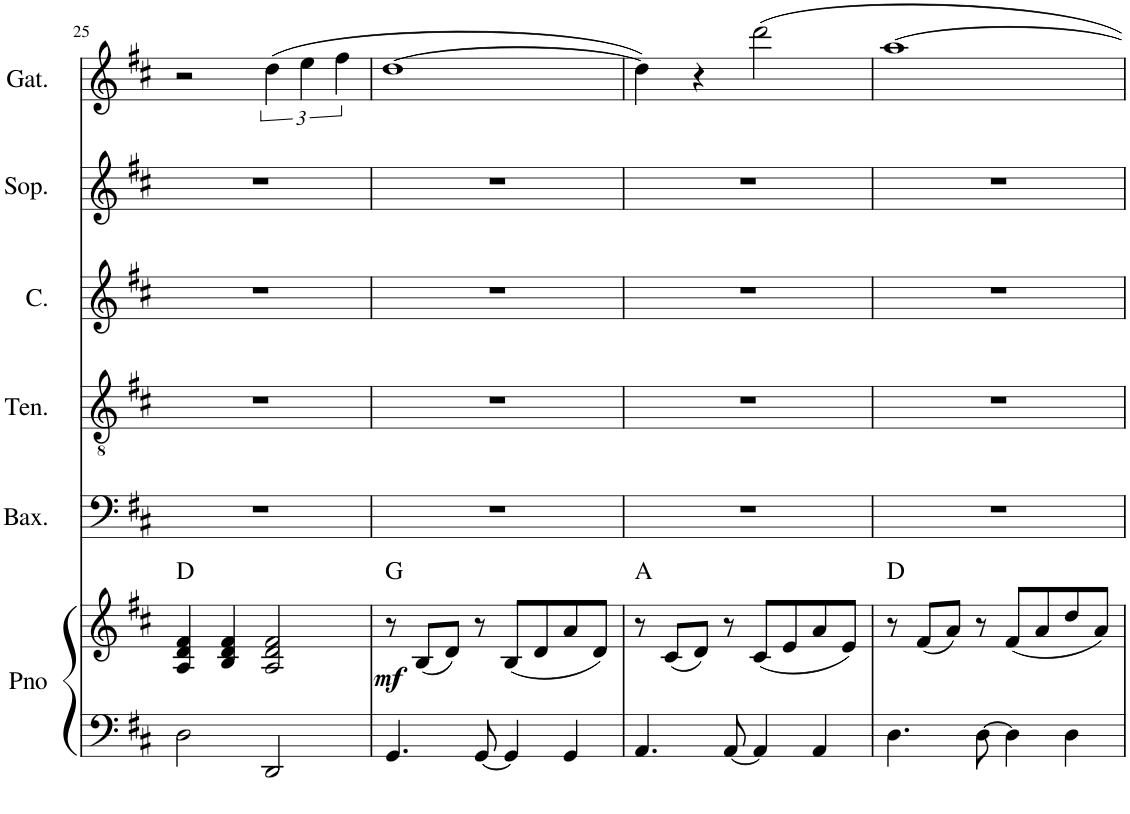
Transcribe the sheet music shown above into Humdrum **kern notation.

**kern	**kern	**dynam	**harte	**kern	**kern	**kern	**kern	**kern
*part6	*part6	*part6	*part6	*part5	*part4	*part3	*part2	*part1
*staff7	*staff6	*staff6/7	*	*staff5	*staff4	*staff3	*staff2	*staff1
*I"Piano	*	*	*	*I"Baixo	*I"Tenor	*I"Contralto	*I"Soprano	*I"Gaita
*I'Pno	*	*	*	*I'Bax.	*I'Ten.	*I'C.	*I'Sop.	*I'Gat.
!!LO:PB:g=z
*clefF4	*clefG2	*	*	*clefF4	*clefGv2	*clefG2	*clefG2	*clefG2
*k[f#c#]	*k[f#c#]	*	*	*k[f#c#]	*k[f#c#]	*k[f#c#]	*k[f#c#]	*k[f#c#]
*M4/4	*M4/4	*	*	*M4/4	*M4/4	*M4/4	*M4/4	*M4/4
=25	=25	=25	=25	=25	=25	=25	=25	=25
2D\	4A/ 4d/ 4f#/	.	D:maj	1r	1r	1r	1r	2r
.	4B/ 4d/ 4f#/	.	.	.	.	.	.	.
2DD/	2A/ 2d/ 2f#/	.	.	.	.	.	.	(6dd\
.	.	.	.	.	.	.	.	6ee\
.	.	.	.	.	.	.	.	6ff#\
=26	=26	=26	=26	=26	=26	=26	=26	=26
4.GG/	8r	.	G:maj	1r	1r	1r	1r	[1dd
!	!	!LO:DY:b	!	!	!	!	!	!
.	(8B/L	mf	.	.	.	.	.	.
.	8d/J)	.	.	.	.	.	.	.
[8GG/	8r	.	.	.	.	.	.	.
4GG/]	(8B/L	.	.	.	.	.	.	.
.	8d/	.	.	.	.	.	.	.
4GG/	8a/	.	.	.	.	.	.	.
.	8d/J)	.	.	.	.	.	.	.
=27	=27	=27	=27	=27	=27	=27	=27	=27
4.AA/	8r	.	A:maj	1r	1r	1r	1r	4dd\])
.	(8c#/L	.	.	.	.	.	.	.
.	8d/J)	.	.	.	.	.	.	4r
[8AA/	8r	.	.	.	.	.	.	.
4AA/]	(8c#/L	.	.	.	.	.	.	2ddd\
.	8e/	.	.	.	.	.	.	.
4AA/	8a/	.	.	.	.	.	.	.
.	8e/J)	.	.	.	.	.	.	.
=28	=28	=28	=28	=28	=28	=28	=28	=28
4.D\	8r	.	D:maj	1r	1r	1r	1r	[1aa
.	(8f#/L	.	.	.	.	.	.	.
.	8a/J)	.	.	.	.	.	.	.
[8D\	8r	.	.	.	.	.	.	.
4D\]	(8f#/L	.	.	.	.	.	.	.
.	8a/	.	.	.	.	.	.	.
4D\	8dd/	.	.	.	.	.	.	.
.	8a/J)	.	.	.	.	.	.	.
=	=	=	=	=	=	=	=	=
*-	*-	*-	*-	*-	*-	*-	*-	*-
